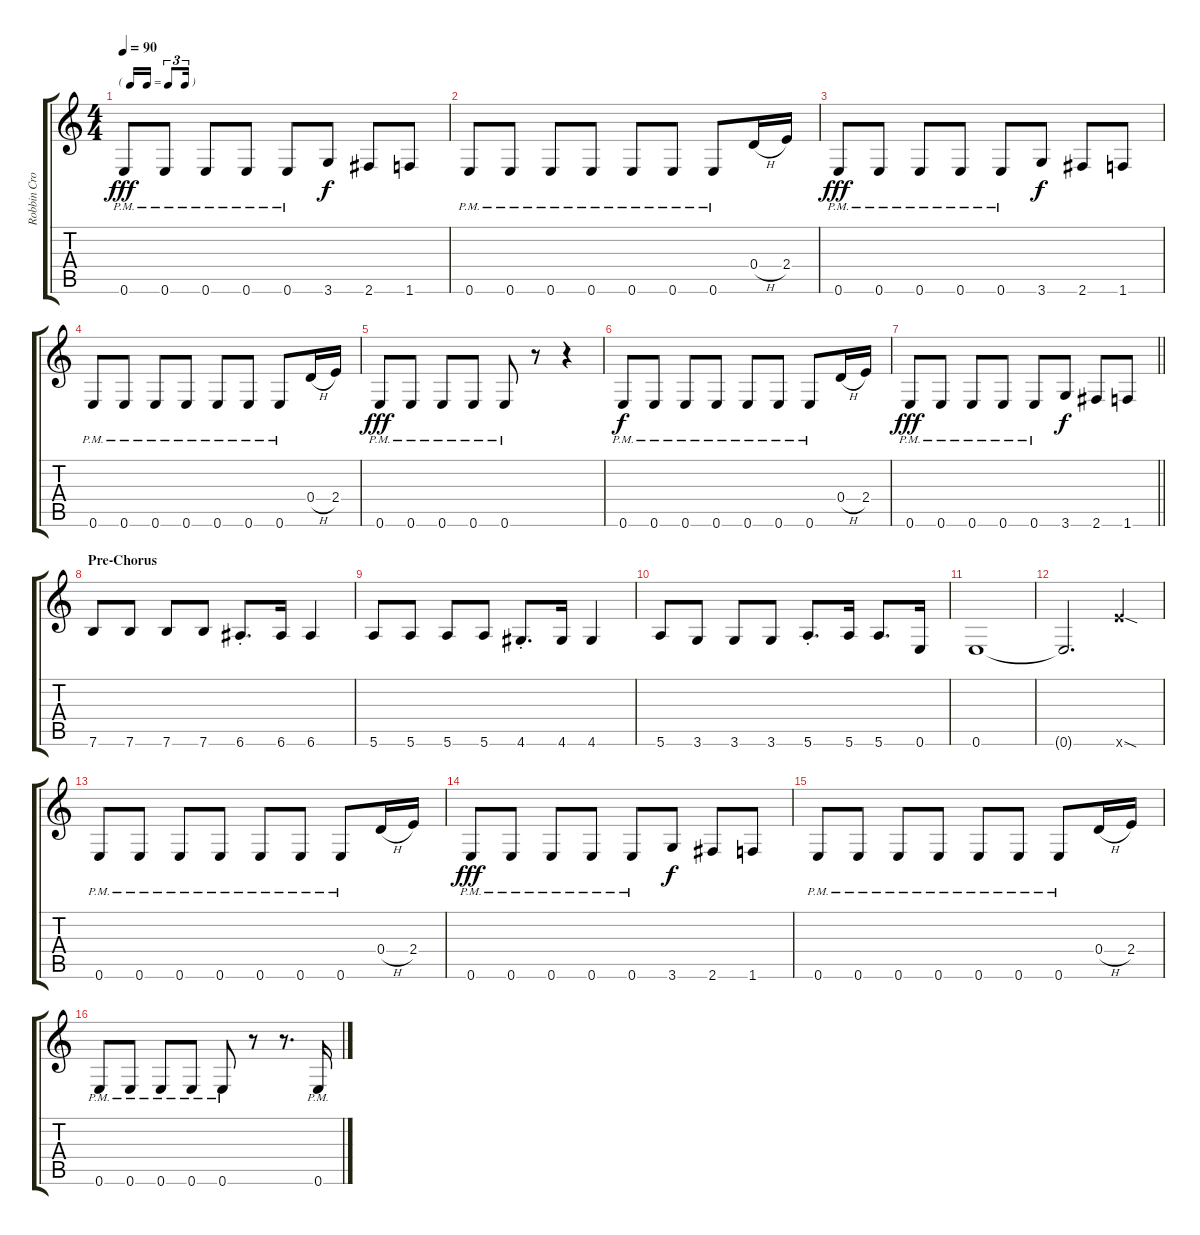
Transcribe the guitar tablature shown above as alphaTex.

\track ("Robbin Crosby - Rhytm Guitar" "Robbin Cro") {instrument overdrivenguitar}
\staff {score tabs}
\tuning (E4 B3 G3 D3 A2 E2) {hide}
\ts (4 4)
\tf triplet16th
\tempo 90
\clef g2
\ks c
0.6{pm}.8{dy fff} 0.6{pm}.8 0.6{pm}.8 0.6{pm}.8 0.6{pm}.8 3.6.8{dy f} 2.6.8 1.6.8 |
0.6{pm}.8 0.6{pm}.8 0.6{pm}.8 0.6{pm}.8 0.6{pm}.8 0.6{pm}.8 0.6{pm}.8 0.4{h}.16 2.4.16 |
0.6{pm}.8{dy fff} 0.6{pm}.8 0.6{pm}.8 0.6{pm}.8 0.6{pm}.8 3.6.8{dy f} 2.6.8 1.6.8 |
0.6{pm}.8 0.6{pm}.8 0.6{pm}.8 0.6{pm}.8 0.6{pm}.8 0.6{pm}.8 0.6{pm}.8 0.4{h}.16 2.4.16 |
0.6{pm}.8{dy fff} 0.6{pm}.8 0.6{pm}.8 0.6{pm}.8 0.6{pm}.8 r.8 r.4 |
0.6{pm}.8{dy f} 0.6{pm}.8 0.6{pm}.8 0.6{pm}.8 0.6{pm}.8 0.6{pm}.8 0.6{pm}.8 0.4{h}.16 2.4.16 |
\barLineRight lightlight
0.6{pm}.8{dy fff} 0.6{pm}.8 0.6{pm}.8 0.6{pm}.8 0.6{pm}.8 3.6.8{dy f} 2.6.8 1.6.8 |
\section ("" "Pre-Chorus")
7.6.8 7.6.8 7.6.8 7.6.8 6.6{st}.8{d} 6.6.16 6.6.4 |
5.6.8 5.6.8 5.6.8 5.6.8 4.6{st}.8{d} 4.6.16 4.6.4 |
5.6.8 3.6.8 3.6.8 3.6.8 5.6{st}.8{d} 5.6.16 5.6.8{d} 0.6.16 |
0.6.1 |
0.6{t}.2{d} 12.6{sod x}.4 |
0.6{pm}.8 0.6{pm}.8 0.6{pm}.8 0.6{pm}.8 0.6{pm}.8 0.6{pm}.8 0.6{pm}.8 0.4{h}.16 2.4.16 |
0.6{pm}.8{dy fff} 0.6{pm}.8 0.6{pm}.8 0.6{pm}.8 0.6{pm}.8 3.6.8{dy f} 2.6.8 1.6.8 |
0.6{pm}.8 0.6{pm}.8 0.6{pm}.8 0.6{pm}.8 0.6{pm}.8 0.6{pm}.8 0.6{pm}.8 0.4{h}.16 2.4.16 |
0.6{pm}.8 0.6{pm}.8 0.6{pm}.8 0.6{pm}.8 0.6{pm}.8 r.8 r.8{d} 0.6{pm}.16
